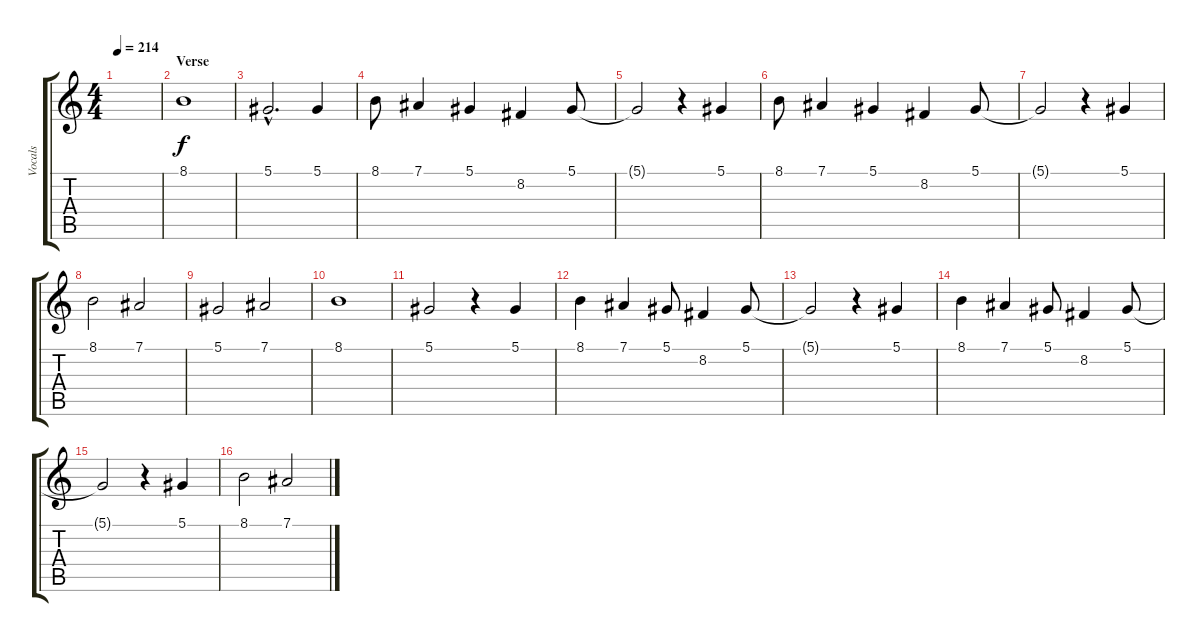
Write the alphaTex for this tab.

\track ("Vocals" "Vocals") {instrument oboe}
\staff {score tabs}
\tuning (Eb4 Bb3 Gb3 Db3 Ab2 Eb2) {hide}
\ts (4 4)
\tempo 214
\clef g2
\ks c
|
\section ("" "Verse")
8.1.1 |
5.1{hac}.2{d} 5.1.4 |
8.1.8 7.1.4 5.1.4 8.2.4 5.1.8 |
5.1{t}.2 r.4 5.1.4 |
8.1.8 7.1.4 5.1.4 8.2.4 5.1.8 |
5.1{t}.2 r.4 5.1.4 |
8.1.2 7.1.2 |
5.1.2 7.1.2 |
8.1.1 |
5.1.2 r.4 5.1.4 |
8.1.4 7.1.4 5.1.8 8.2.4 5.1.8 |
5.1{t}.2 r.4 5.1.4 |
8.1.4 7.1.4 5.1.8 8.2.4 5.1.8 |
5.1{t}.2 r.4 5.1.4 |
8.1.2 7.1.2
